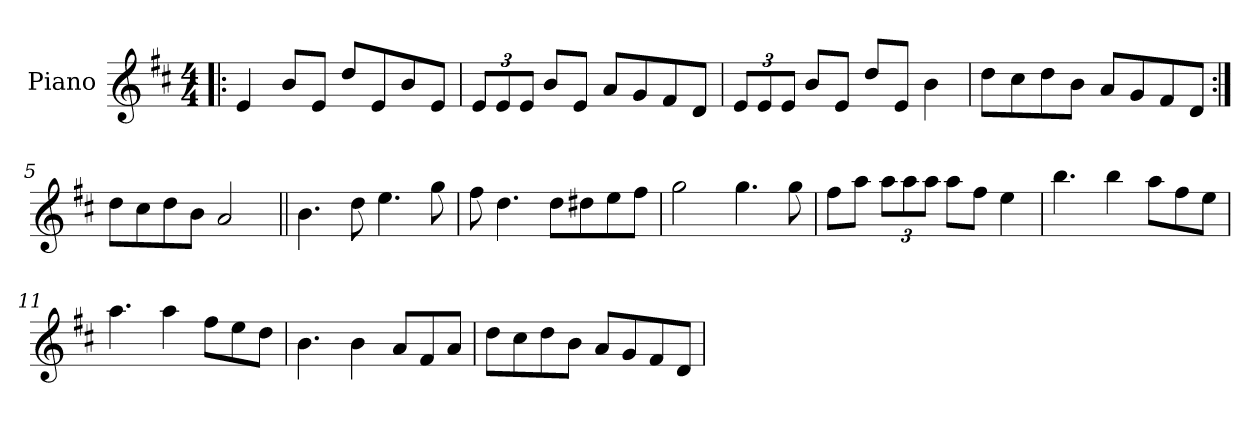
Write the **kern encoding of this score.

**kern
*part1
*staff1
*I"Piano
*I'Pno
*clefG2
*k[f#c#]
*E:dor
*M4/4
=1!|:
4e/
8b/L
8e/J
8dd/L
8e/
8b/
8e/J
=2
12e/L
12e/
12e/J
8b/L
8e/J
8a/L
8g/
8f#/
8d/J
=3
12e/L
12e/
12e/J
8b/L
8e/J
8dd/L
8e/J
4b\
=4
8dd\L
8cc#\
8dd\
8b\J
8a/L
8g/
8f#/
8d/J
=5:|!
8dd\L
8cc#\
8dd\
8b\J
2a/
=6||
4.b\
8dd\
4.ee\
8gg\
=7
8ff#\
4.dd\
8dd\L
8dd#X\
8ee\
8ff#\J
=8
2gg\
4.gg\
8gg\
=9
8ff#\L
8aa\J
12aa\L
12aa\
12aa\J
8aa\L
8ff#\J
4ee\
=10
4.bb\
4bb\
8aa\L
8ff#\
8ee\J
=11
4.aa\
4aa\
8ff#\L
8ee\
8dd\J
=12
4.b\
4b\
8a/L
8f#/
8a/J
=13
8dd\L
8cc#\
8dd\
8b\J
8a/L
8g/
8f#/
8d/J
=
*-
